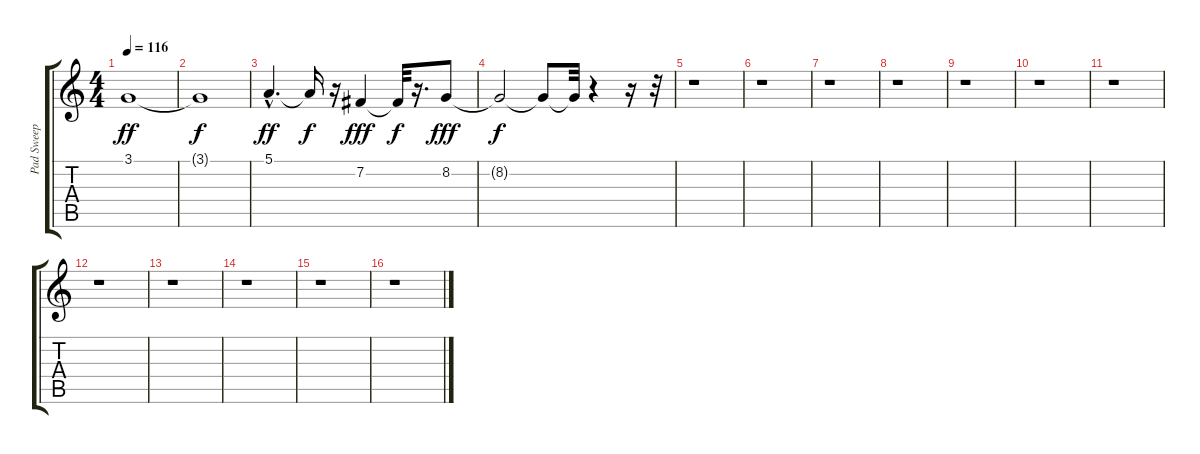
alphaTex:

\track ("Pad Sweep" "Pad Sweep") {instrument pad8sweep}
\staff {score tabs}
\tuning (E4 B3 G3 D3 A2 E2) {hide}
\ts (4 4)
\tempo 116
\clef g2
\ks c
3.1.1{dy ff instrument pad8sweep} |
3.1{t}.1{dy f} |
5.1{hac}.4{d dy ff} 5.1{t}.16{dy f} r.16 7.2.4{dy fff} 7.2{t}.32{dy f} r.16{d} 8.2.8{dy fff} |
8.2{t}.2{dy f} 8.2{t}.8 8.2{t}.32 r.4 r.16 r.32 |
r.1 |
r.1 |
r.1 |
r.1 |
r.1 |
r.1 |
r.1 |
r.1 |
r.1 |
r.1 |
r.1 |
r.1
